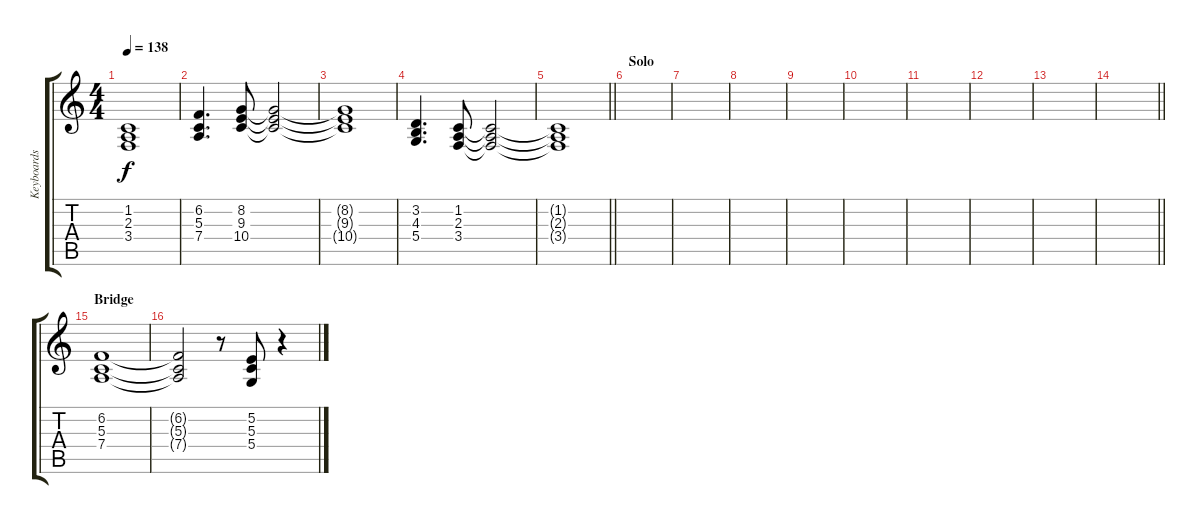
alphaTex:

\track ("Keyboards 2" "Keyboards ") {instrument pad8sweep}
\staff {score tabs}
\tuning (E4 B3 G3 D3 A2 E2) {hide}
\ts (4 4)
\tempo 138
\clef g2
\ks c
(1.2{t} 2.3{t} 3.4{t}).1{dy f} |
(6.2 5.3 7.4).4{d} (8.2 9.3 10.4).8 (8.2{t} 9.3{t} 10.4{t}).2 |
(8.2{t} 9.3{t} 10.4{t}).1 |
(3.2 4.3 5.4).4{d} (1.2 2.3 3.4).8 (1.2{t} 2.3{t} 3.4{t}).2 |
\barLineRight lightlight
(1.2{t} 2.3{t} 3.4{t}).1 |
\section ("" "Solo")
|
|
|
|
|
|
|
|
\barLineRight lightlight
|
\section ("" "Bridge")
(6.2 5.3 7.4).1 |
(6.2{t} 5.3{t} 7.4{t}).2 r.8 (5.2 5.3 5.4).8 r.4
